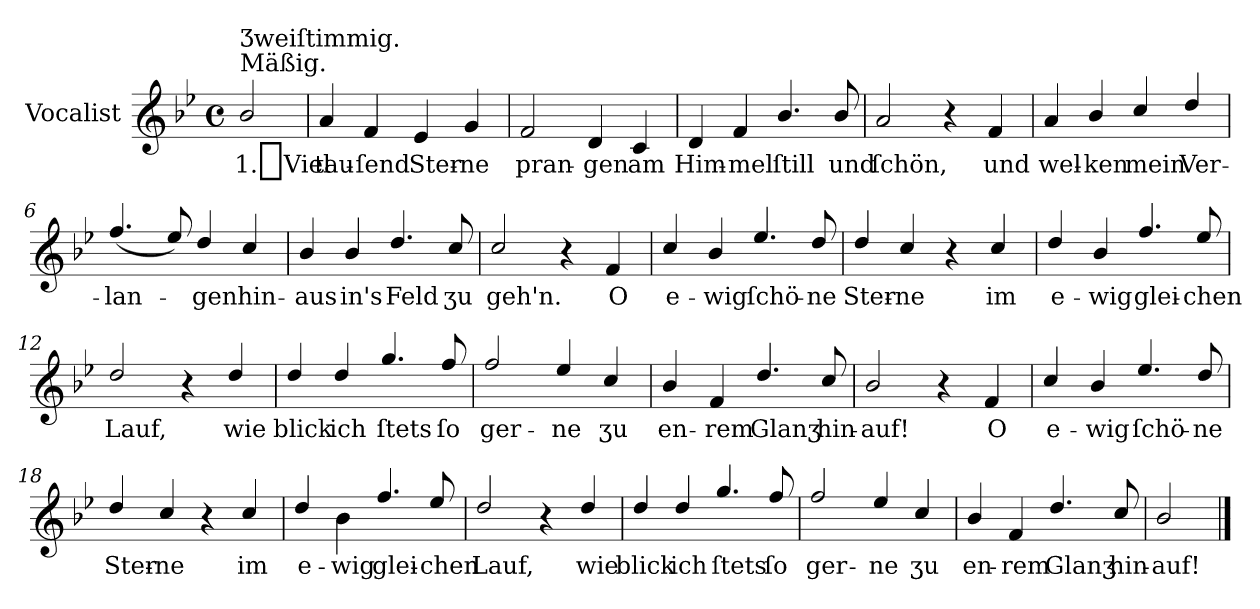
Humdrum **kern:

**kern	**text
*part1	*part1
*staff1	*staff1
*I"Vocalist	*
*k[b-e-]	*
*B-:	*
*M4/4	*
*met(c)	*
=	=
!LO:TX:a:t=Mäßig.	!
!LO:TX:a:t=Ʒweiſtimmig.	!
2b-/	1._Viel
=1	=1
4a	tau-
4f	-ſend
4e-	Ster-
4g	-ne
=2	=2
2f	pran-
4d	-gen
4c	am
=3	=3
4d	Him-
4f	-mel
4.b-/	ſtill
8b-/	und
=4	=4
2a	ſchön,
4r	.
4f	und
=5	=5
4a	wel-
4b-/	-ken
4cc/	mein
4dd/	Ver-
=6	=6
(4.ff/	-lan-
8ee-/)	.
4dd/	-gen
4cc/	hin-
=7	=7
4b-/	-aus
4b-/	in's
4.dd/	Feld
8cc/	ʒu
=8	=8
2cc/	geh'n.
4r	.
4f	O
=9	=9
4cc/	e-
4b-/	-wig
4.ee-/	ſchö-
8dd/	-ne
=10	=10
4dd/	Ster-
4cc/	-ne
4r	.
4cc/	im
=11	=11
4dd/	e-
4b-/	-wig
4.ff/	glei-
8ee-/	-chen
=12	=12
2dd/	Lauf,
4r	.
4dd/	wie
=13	=13
4dd/	blick
4dd/	ich
4.gg/	ſtets
8ff/	ſo
=14	=14
2ff/	ger-
4ee-/	-ne
4cc/	ʒu
=15	=15
4b-/	en-
4f	-rem
4.dd/	Glanʒ
8cc/	hin-
=16	=16
2b-/	-auf!
4r	.
4f	O
=17	=17
4cc/	e-
4b-/	-wig
4.ee-/	ſchö-
8dd/	-ne
=18	=18
4dd/	Ster-
4cc/	-ne
4r	.
4cc/	im
=19	=19
4dd/	e-
4b-	-wig
4.ff/	glei-
8ee-/	-chen
=20	=20
2dd/	Lauf,
4r	.
4dd/	wie
=21	=21
4dd/	blick
4dd/	ich
4.gg/	ſtets
8ff/	ſo
=22	=22
2ff/	ger-
4ee-/	-ne
4cc/	ʒu
=23	=23
4b-/	en-
4f	-rem
4.dd/	Glanʒ
8cc/	hin-
=24	=24
2b-/	-auf!
==	==
*-	*-
